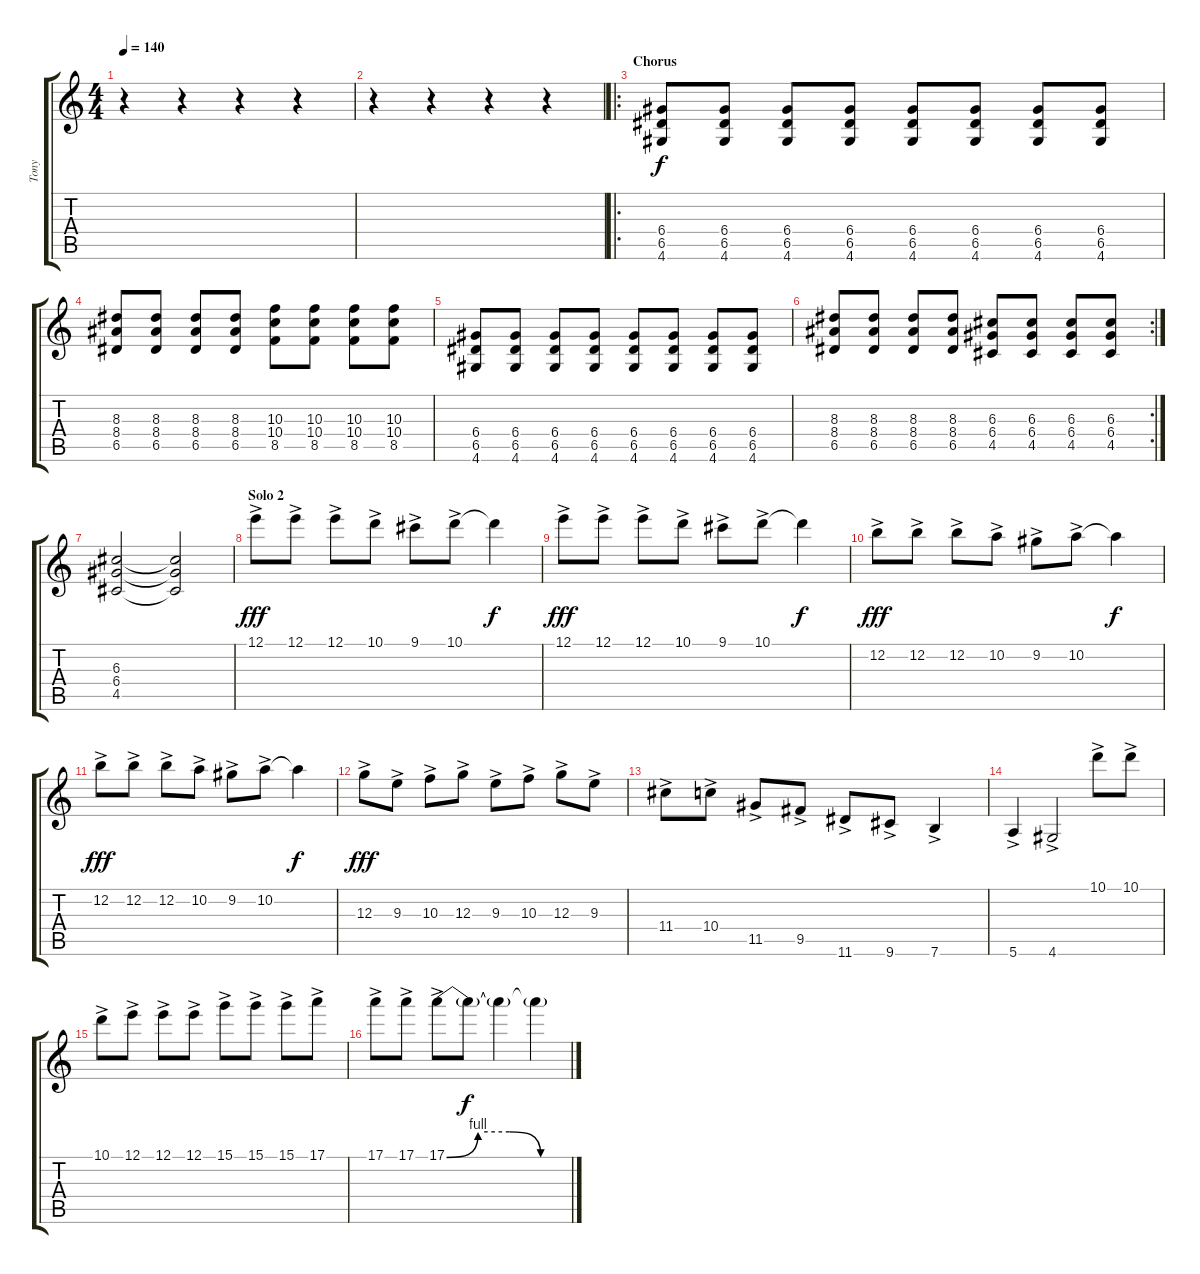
\track ("Tony" "Tony") {instrument distortionguitar}
\staff {score tabs}
\tuning (E4 B3 G3 D3 A2 E2) {hide}
\ts (4 4)
\tempo 140
\clef g2
\ks c
r.4{dy f} r.4 r.4 r.4 |
r.4 r.4 r.4 r.4 |
\ro
\section ("" "Chorus")
(6.4 6.5 4.6).8 (6.4 6.5 4.6).8 (6.4 6.5 4.6).8 (6.4 6.5 4.6).8 (6.4 6.5 4.6).8 (6.4 6.5 4.6).8 (6.4 6.5 4.6).8 (6.4 6.5 4.6).8 |
(8.3 8.4 6.5).8 (8.3 8.4 6.5).8 (8.3 8.4 6.5).8 (8.3 8.4 6.5).8 (10.3 10.4 8.5).8 (10.3 10.4 8.5).8 (10.3 10.4 8.5).8 (10.3 10.4 8.5).8 |
(6.4 6.5 4.6).8 (6.4 6.5 4.6).8 (6.4 6.5 4.6).8 (6.4 6.5 4.6).8 (6.4 6.5 4.6).8 (6.4 6.5 4.6).8 (6.4 6.5 4.6).8 (6.4 6.5 4.6).8 |
\rc 2
(8.3 8.4 6.5).8 (8.3 8.4 6.5).8 (8.3 8.4 6.5).8 (8.3 8.4 6.5).8 (6.3 6.4 4.5).8 (6.3 6.4 4.5).8 (6.3 6.4 4.5).8 (6.3 6.4 4.5).8 |
(6.3 6.4 4.5).2 (6.3{t} 6.4{t} 4.5{t}).2 |
\section ("" "Solo 2")
12.1{ac}.8{dy fff} 12.1{ac}.8 12.1{ac}.8 10.1{ac}.8 9.1{ac}.8 10.1{ac}.8 10.1{t}.4{dy f} |
12.1{ac}.8{dy fff} 12.1{ac}.8 12.1{ac}.8 10.1{ac}.8 9.1{ac}.8 10.1{ac}.8 10.1{t}.4{dy f} |
12.2{ac}.8{dy fff} 12.2{ac}.8 12.2{ac}.8 10.2{ac}.8 9.2{ac}.8 10.2{ac}.8 10.2{t}.4{dy f} |
12.2{ac}.8{dy fff} 12.2{ac}.8 12.2{ac}.8 10.2{ac}.8 9.2{ac}.8 10.2{ac}.8 10.2{t}.4{dy f} |
12.3{ac}.8{dy fff} 9.3{ac}.8 10.3{ac}.8 12.3{ac}.8 9.3{ac}.8 10.3{ac}.8 12.3{ac}.8 9.3{ac}.8 |
11.4{ac}.8 10.4{ac}.8 11.5{ac}.8 9.5{ac}.8 11.6{ac}.8 9.6{ac}.8 7.6{ac}.4 |
5.6{ac}.4 4.6{ac}.2 10.1{ac}.8 10.1{ac}.8 |
10.1{ac}.8 12.1{ac}.8 12.1{ac}.8 12.1{ac}.8 15.1{ac}.8 15.1{ac}.8 15.1{ac}.8 17.1{ac}.8 |
17.1{ac}.8 17.1{ac}.8 17.1{be (custom 0 0 15 4 30 4 45 0 60 0) ac}.8 17.1{t}.8{dy f} 17.1{t}.4 17.1{t}.4
